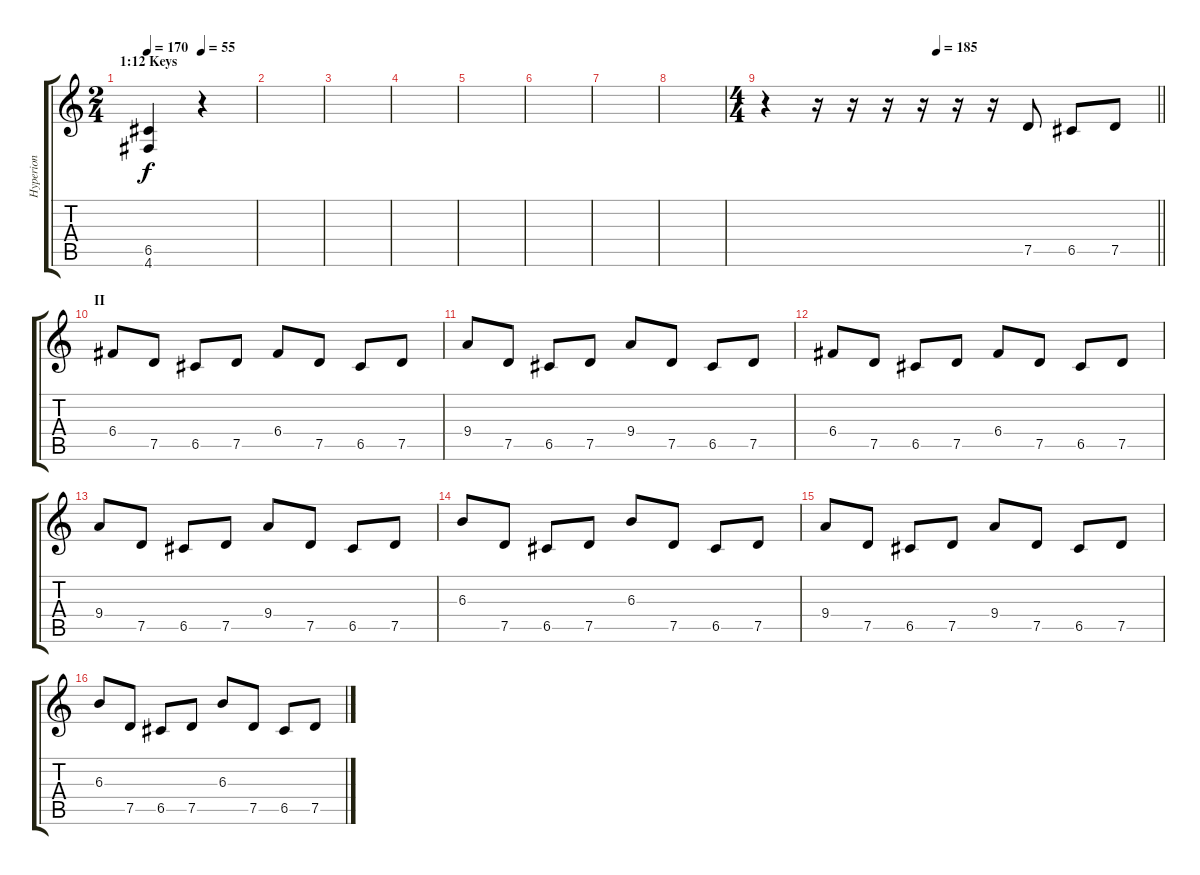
\track ("Hyperion" "Hyperion") {instrument distortionguitar}
\staff {score tabs}
\tuning (D4 A3 F3 C3 G2 D2) {hide}
\ts (2 4)
\section ("" "1:12 Keys")
\tempo 170
\tempo (55 0.5)
\clef g2
\ks c
(6.5 4.6).4{dy f} r.4 |
|
|
|
|
|
|
|
\ts (4 4)
\tempo (185 0.4375)
\barLineRight lightlight
r.4 r.16 r.16 r.16 r.16 r.16 r.16 7.5.8 6.5.8 7.5.8 |
\section ("" "II")
6.4.8 7.5.8 6.5.8 7.5.8 6.4.8 7.5.8 6.5.8 7.5.8 |
9.4.8 7.5.8 6.5.8 7.5.8 9.4.8 7.5.8 6.5.8 7.5.8 |
6.4.8 7.5.8 6.5.8 7.5.8 6.4.8 7.5.8 6.5.8 7.5.8 |
9.4.8 7.5.8 6.5.8 7.5.8 9.4.8 7.5.8 6.5.8 7.5.8 |
6.3.8 7.5.8 6.5.8 7.5.8 6.3.8 7.5.8 6.5.8 7.5.8 |
9.4.8 7.5.8 6.5.8 7.5.8 9.4.8 7.5.8 6.5.8 7.5.8 |
6.3.8 7.5.8 6.5.8 7.5.8 6.3.8 7.5.8 6.5.8 7.5.8
